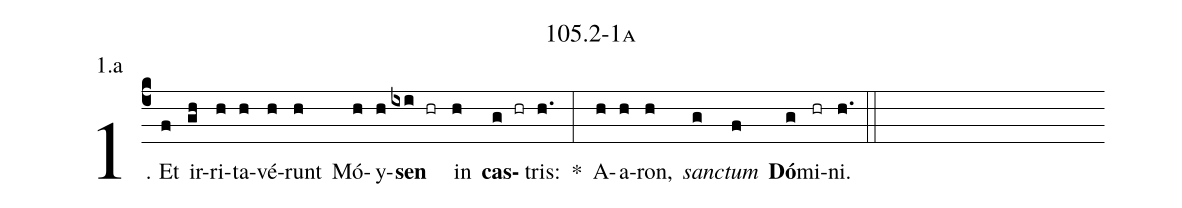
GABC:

name: 105.2-1a;
annotation: 1.a;
%%
(c4)1. Et(f) ir(gh)ri(h)ta(h)vé(h)runt(h) Mó(h)y(h)<b>sen</b>(ixi hr) in(h) <b>cas</b>(g hr)tris:(h.) *(:) A(h)a(h)ron,(h) <i>sanc</i>(g)<i>tum</i>(f) <b>Dó</b>(g)mi(hr)ni.(h.) (::)


%E(h) u(h) o(g) u(f) a(g) e.(h.) (::)
